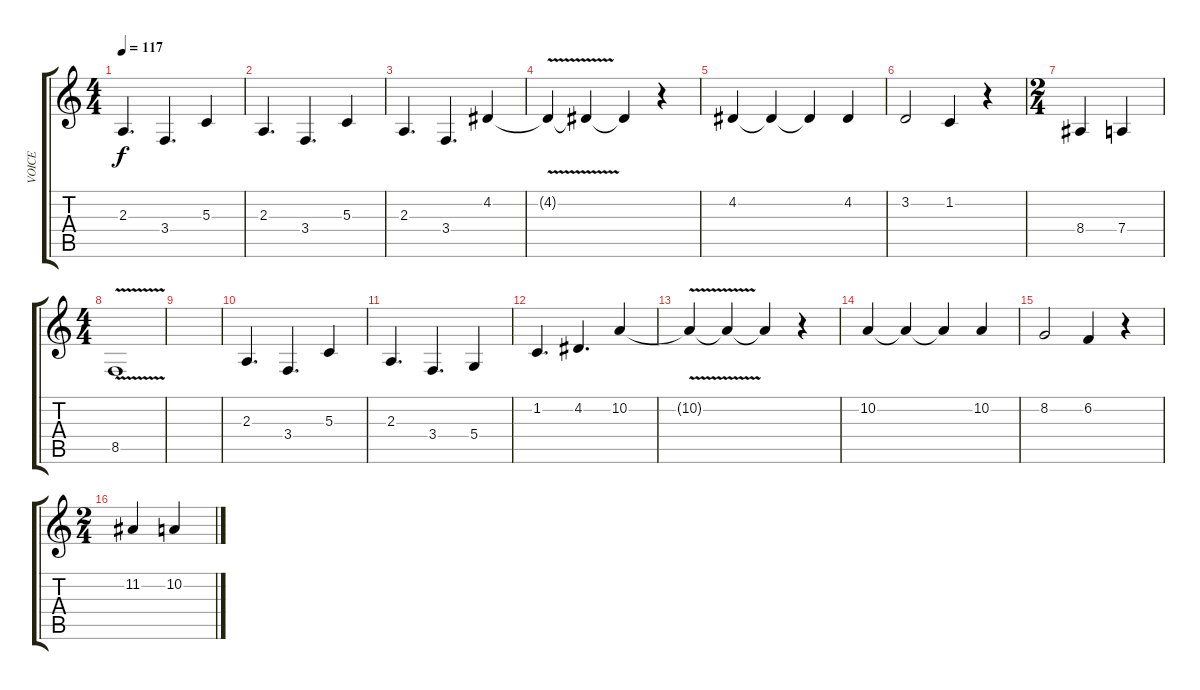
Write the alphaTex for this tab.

\track ("VOICE" "VOICE") {instrument clarinet}
\staff {score tabs}
\tuning (E4 B3 G3 D3 A2 E2) {hide}
\ts (4 4)
\tempo 117
\clef g2
\ks c
2.3.4{d dy f} 3.4.4{d} 5.3.4 |
2.3.4{d} 3.4.4{d} 5.3.4 |
2.3.4{d} 3.4.4{d} 4.2.4 |
4.2{v t}.4 4.2{t}.4 4.2{t}.4 r.4 |
4.2.4 4.2{t}.4 4.2{t}.4 4.2.4 |
3.2.2 1.2.4 r.4 |
\ts (2 4)
8.4.4 7.4.4 |
\ts (4 4)
8.5{v}.1 |
|
2.3.4{d} 3.4.4{d} 5.3.4 |
2.3.4{d} 3.4.4{d} 5.4.4 |
1.2.4{d} 4.2.4{d} 10.2.4 |
10.2{v t}.4 10.2{t}.4 10.2{t}.4 r.4 |
10.2.4 10.2{t}.4 10.2{t}.4 10.2.4 |
8.2.2 6.2.4 r.4 |
\ts (2 4)
11.2.4 10.2.4
